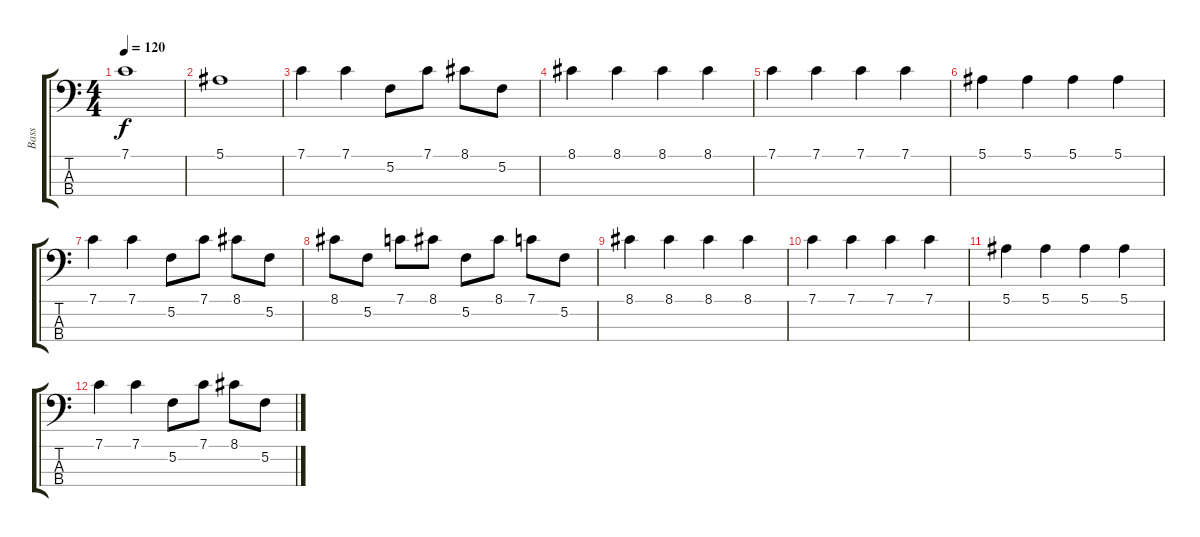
\track ("Bass" "Bass") {instrument electricbassfinger}
\staff {score tabs}
\tuning (F2 C2 G1 D1) {hide}
\ts (4 4)
\tempo 120
\clef f4
\ks c
7.1.1{dy f} |
5.1.1 |
7.1.4 7.1.4 5.2.8 7.1.8 8.1.8 5.2.8 |
8.1.4 8.1.4 8.1.4 8.1.4 |
7.1.4 7.1.4 7.1.4 7.1.4 |
5.1.4 5.1.4 5.1.4 5.1.4 |
7.1.4 7.1.4 5.2.8 7.1.8 8.1.8 5.2.8 |
8.1.8 5.2.8 7.1.8 8.1.8 5.2.8 8.1.8 7.1.8 5.2.8 |
8.1.4 8.1.4 8.1.4 8.1.4 |
7.1.4 7.1.4 7.1.4 7.1.4 |
5.1.4 5.1.4 5.1.4 5.1.4 |
7.1.4 7.1.4 5.2.8 7.1.8 8.1.8 5.2.8
